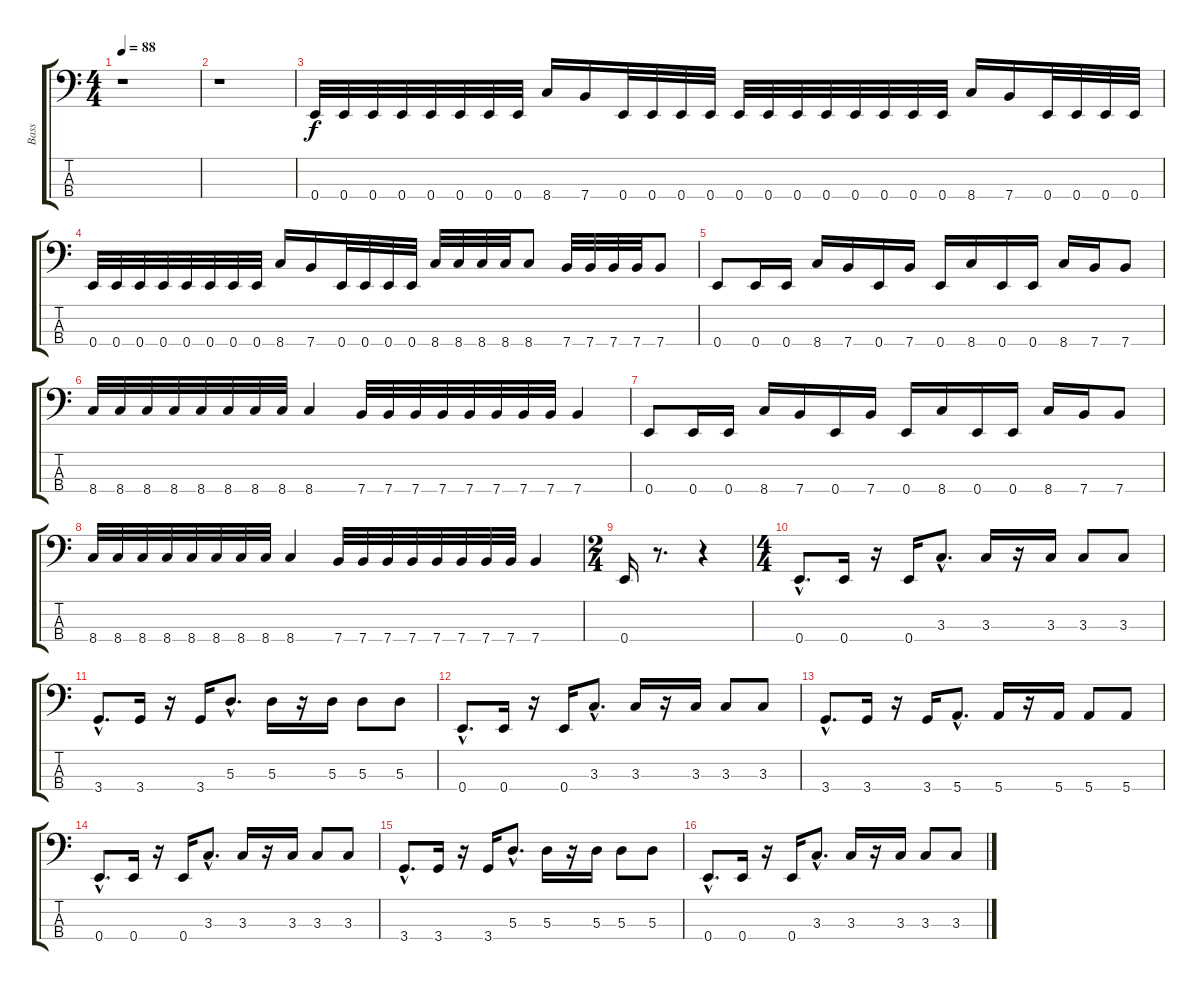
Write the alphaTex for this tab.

\track ("Bass" "Bass") {instrument electricbasspick}
\staff {score tabs}
\tuning (G2 D2 A1 E1) {hide}
\ts (4 4)
\tempo 88
\clef f4
\ks c
r.1{dy f instrument electricbasspick} |
r.1 |
0.4.32 0.4.32 0.4.32 0.4.32 0.4.32 0.4.32 0.4.32 0.4.32 8.4.16 7.4.16 0.4.32 0.4.32 0.4.32 0.4.32 0.4.32 0.4.32 0.4.32 0.4.32 0.4.32 0.4.32 0.4.32 0.4.32 8.4.16 7.4.16 0.4.32 0.4.32 0.4.32 0.4.32 |
0.4.32 0.4.32 0.4.32 0.4.32 0.4.32 0.4.32 0.4.32 0.4.32 8.4.16 7.4.16 0.4.32 0.4.32 0.4.32 0.4.32 8.4.32 8.4.32 8.4.32 8.4.32 8.4.8 7.4.32 7.4.32 7.4.32 7.4.32 7.4.8 |
0.4.8 0.4.16 0.4.16 8.4.16 7.4.16 0.4.16 7.4.16 0.4.16 8.4.16 0.4.16 0.4.16 8.4.16 7.4.16 7.4.8 |
8.4.32 8.4.32 8.4.32 8.4.32 8.4.32 8.4.32 8.4.32 8.4.32 8.4.4 7.4.32 7.4.32 7.4.32 7.4.32 7.4.32 7.4.32 7.4.32 7.4.32 7.4.4 |
0.4.8 0.4.16 0.4.16 8.4.16 7.4.16 0.4.16 7.4.16 0.4.16 8.4.16 0.4.16 0.4.16 8.4.16 7.4.16 7.4.8 |
8.4.32 8.4.32 8.4.32 8.4.32 8.4.32 8.4.32 8.4.32 8.4.32 8.4.4 7.4.32 7.4.32 7.4.32 7.4.32 7.4.32 7.4.32 7.4.32 7.4.32 7.4.4 |
\ts (2 4)
0.4.16 r.8{d} r.4 |
\ts (4 4)
0.4{hac}.8{d} 0.4.16 r.16 0.4.16 3.3{hac}.8{d} 3.3.16 r.16 3.3.16 3.3.8 3.3.8 |
3.4{hac}.8{d} 3.4.16 r.16 3.4.16 5.3{hac}.8{d} 5.3.16 r.16 5.3.16 5.3.8 5.3.8 |
0.4{hac}.8{d} 0.4.16 r.16 0.4.16 3.3{hac}.8{d} 3.3.16 r.16 3.3.16 3.3.8 3.3.8 |
3.4{hac}.8{d} 3.4.16 r.16 3.4.16 5.4{hac}.8{d} 5.4.16 r.16 5.4.16 5.4.8 5.4.8 |
0.4{hac}.8{d} 0.4.16 r.16 0.4.16 3.3{hac}.8{d} 3.3.16 r.16 3.3.16 3.3.8 3.3.8 |
3.4{hac}.8{d} 3.4.16 r.16 3.4.16 5.3{hac}.8{d} 5.3.16 r.16 5.3.16 5.3.8 5.3.8 |
0.4{hac}.8{d} 0.4.16 r.16 0.4.16 3.3{hac}.8{d} 3.3.16 r.16 3.3.16 3.3.8 3.3.8
